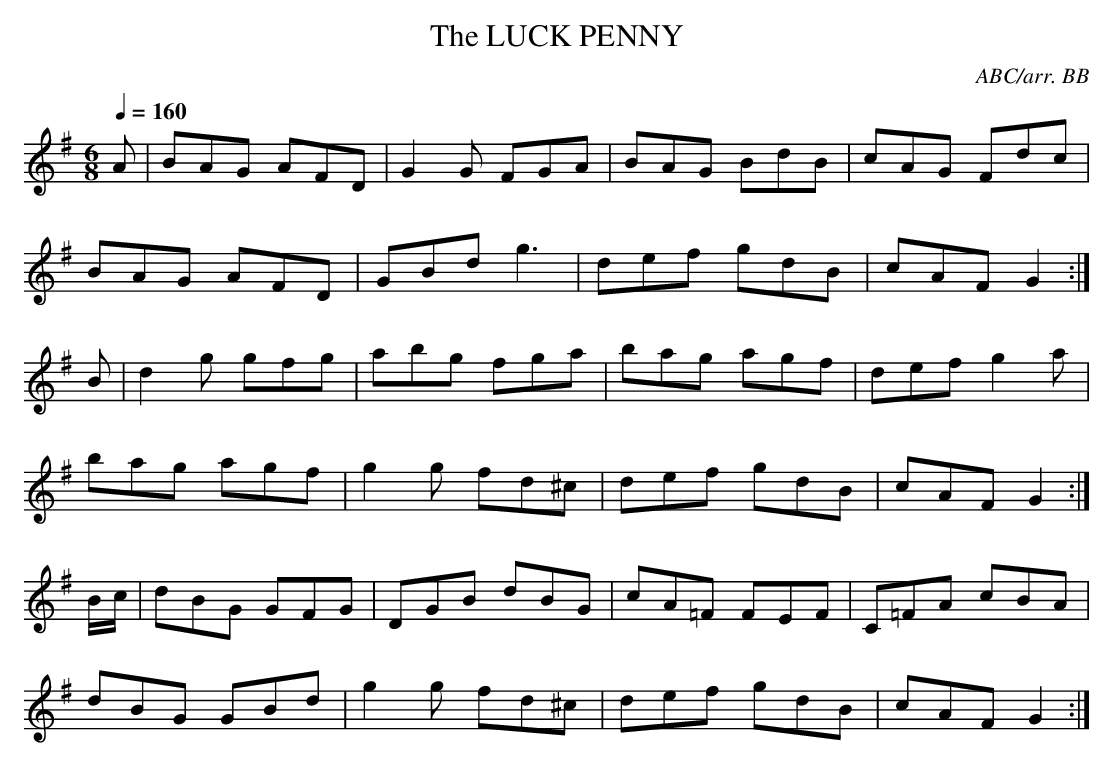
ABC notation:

X:1
T:LUCK PENNY, The
C:ABC/arr. BB
M:6/8
L:1/8
Q:1/4=160
K:G
A|BAG AFD|G2G FGA|BAG BdB|cAG Fdc|
BAG AFD|GBd g3|def gdB|cAF G2 :|
B|d2g gfg|abg fga|bag agf|def g2a|
bag agf|g2g fd^c|def gdB|cAF G2 :|
B/c/|dBG GFG|DGB dBG|cA=F FEF|C=FA cBA|
dBG GBd|g2g fd^c|def gdB|cAF G2 :|
